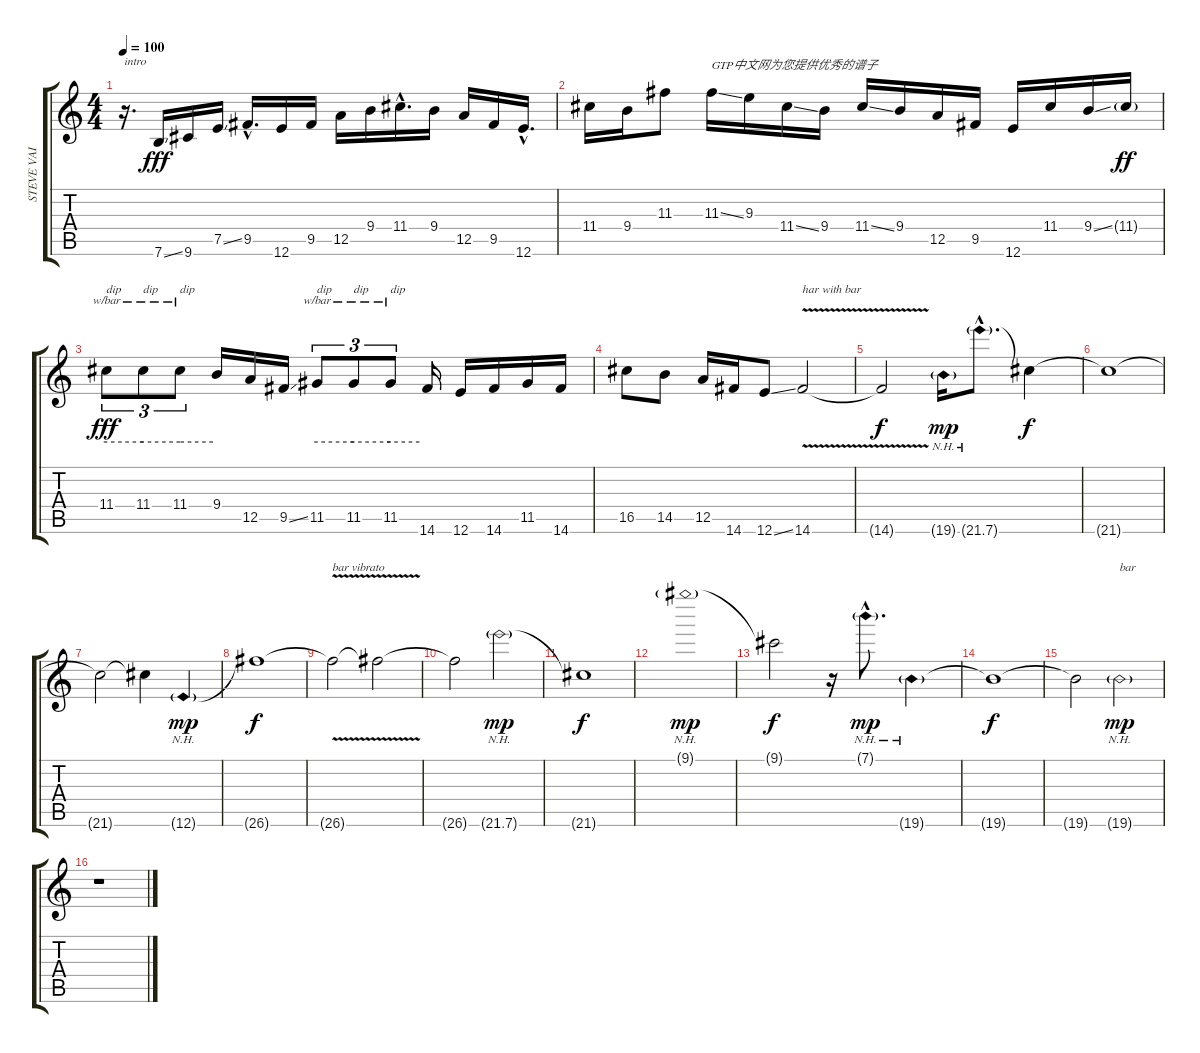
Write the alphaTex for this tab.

\track ("STEVE VAI" "STEVE VAI") {instrument overdrivenguitar}
\staff {score tabs}
\tuning (E4 B3 G3 D3 A2 E2) {hide}
\ts (4 4)
\tempo 100
\clef g2
\ks c
r.16{d txt "intro" dy fff instrument overdrivenguitar} 7.6{ss}.16 9.6.16 7.5{ss}.16 9.5{hac}.16{d} 12.6.16 9.5.16 12.5.16 9.4.16 11.4{hac}.16{d} 9.4.16 12.5.16 9.5.16 12.6{hac}.16{d} |
11.4.16 9.4.16 11.3.8 11.3{ss}.16{txt "GTP中文网为您提供优秀的谱子"} 9.3.16 11.4{ss}.16 9.4.16 11.4{ss}.16 9.4.16 12.5.16 9.5.16 12.6.16 11.4.16 9.4{ss}.16 11.4{g}.16{dy ff} |
11.4.8{tu (3 2) tbe (hold default 0 0 60 0) txt "dip" dy fff} 11.4.8{tu (3 2) tbe (hold default 0 0 60 0) txt "dip "} 11.4.8{tu (3 2) tbe (hold default 0 0 60 0) txt "dip"} 9.4.16 12.5.16 9.5{ss}.16 11.5.8{tu (3 2) tbe (hold default 0 0 60 0) txt "dip"} 11.5.8{tu (3 2) tbe (hold default 0 0 60 0) txt "dip"} 11.5.8{tu (3 2) tbe (hold default 0 0 60 0) txt "dip"} 14.6.16 12.6.16 14.6.16 11.5.16 14.6.16 |
16.5.8 14.5.8 12.5.16 14.6.16 12.6{ss}.8 14.6{v}.2{txt "har with bar"} |
14.6{t}.2{dy f} 19.6{nh g}.16{dy mp volume 0} 21.6{nh g hac}.8{d volume 0} 21.6{t}.4{dy f} |
21.6{t}.1 |
21.6{t}.2 21.6{t}.4 26.6{nh g}.4{dy mp volume 0} |
26.6{t}.1{dy f} |
26.6{v t}.2{txt "bar vibrato"} 26.6{t}.2 |
26.6{t}.2 21.6{nh g}.2{dy mp volume 0} |
21.6{t}.1{dy f} |
9.1{nh g}.1{dy mp volume 0} |
9.1{t}.2{dy f} r.16 7.1{nh g hac}.8{d dy mp volume 0} 19.6{nh g}.4{volume 0} |
19.6{t}.1{dy f} |
19.6{t}.2 19.6{nh g}.2{txt "bar" dy mp volume 0} |
r.1{volume 16}
